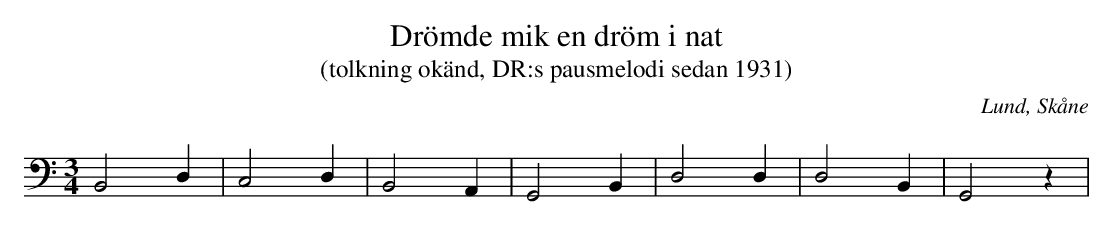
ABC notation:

X:1
T:Drömde mik en dröm i nat
T:(tolkning okänd, DR:s pausmelodi sedan 1931)
O:Lund, Skåne
M:3/4
L:1/4
K:C bass
B,,2 D, |C,2 D, |B,,2 A,,|G,,2 B,,|D,2 D, |D,2 B,,|G,,2 z|
